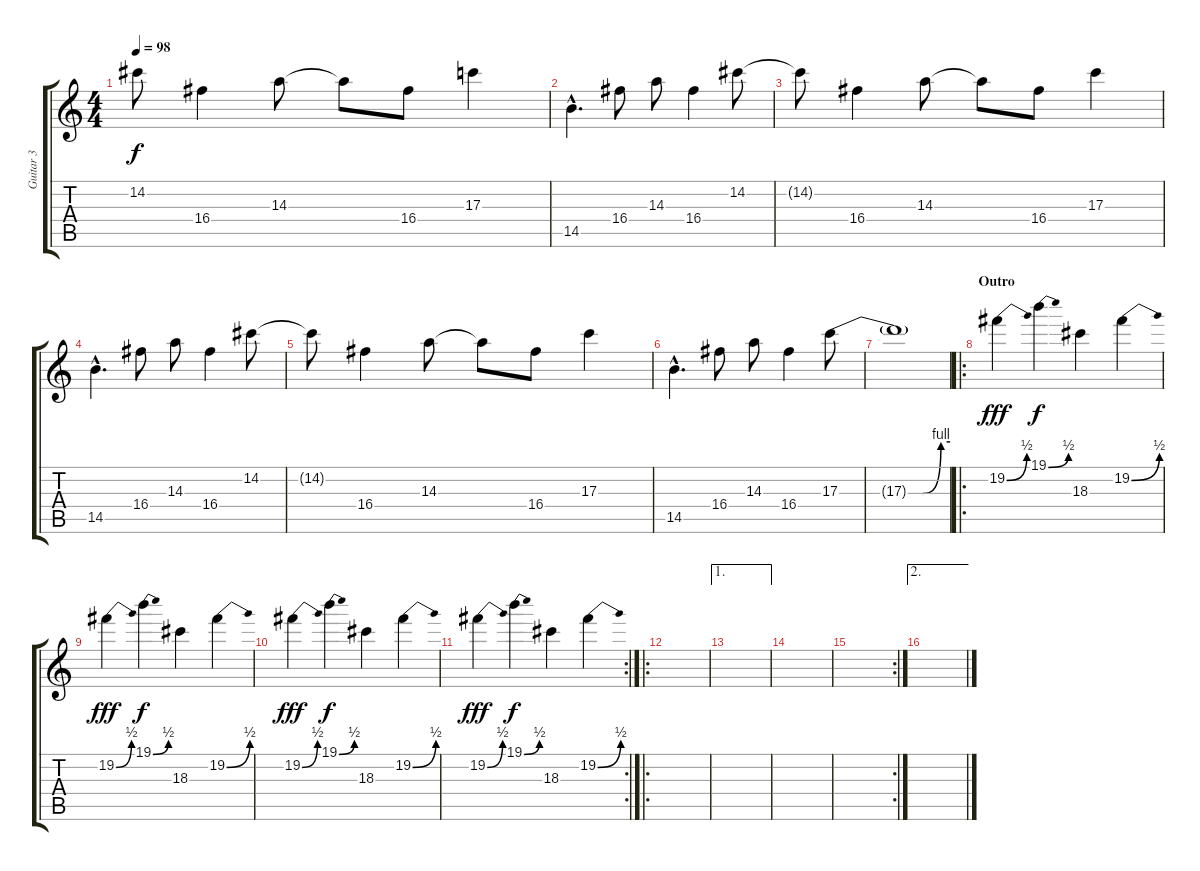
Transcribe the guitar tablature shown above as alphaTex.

\track ("Guitar 3" "Guitar 3") {instrument overdrivenguitar}
\staff {score tabs}
\tuning (E4 B3 G3 D3 A2 E2) {hide}
\ts (4 4)
\tempo 98
\clef g2
\ks c
14.2{t}.8{dy f} 16.4.4 14.3.8 14.3{t}.8 16.4.8 17.3.4 |
14.5{hac}.4{d} 16.4.8 14.3.8 16.4.4 14.2.8 |
14.2{t}.8 16.4.4 14.3.8 14.3{t}.8 16.4.8 17.3.4 |
14.5{hac}.4{d} 16.4.8 14.3.8 16.4.4 14.2.8 |
14.2{t}.8 16.4.4 14.3.8 14.3{t}.8 16.4.8 17.3.4 |
14.5{hac}.4{d} 16.4.8 14.3.8 16.4.4 17.3{be (custom 0 0 45 0 55 4 60 4)}.8 |
17.3{t}.1 |
\ro
\section ("" "Outro")
19.2{be (bend 0 0 60 2)}.4{dy fff volume 9 balance 12 instrument distortionguitar} 19.1{be (bend 0 0 60 2)}.4{dy f} 18.3.4 19.2{be (bend 0 0 60 2)}.4 |
19.2{be (bend 0 0 60 2)}.4{dy fff} 19.1{be (bend 0 0 60 2)}.4{dy f} 18.3.4 19.2{be (bend 0 0 60 2)}.4 |
19.2{be (bend 0 0 60 2)}.4{dy fff} 19.1{be (bend 0 0 60 2)}.4{dy f} 18.3.4 19.2{be (bend 0 0 60 2)}.4 |
\rc 2
19.2{be (bend 0 0 60 2)}.4{dy fff} 19.1{be (bend 0 0 60 2)}.4{dy f} 18.3.4 19.2{be (bend 0 0 60 2)}.4 |
\ro
|
\ae 1
|
|
\rc 2
|
\ae 2
